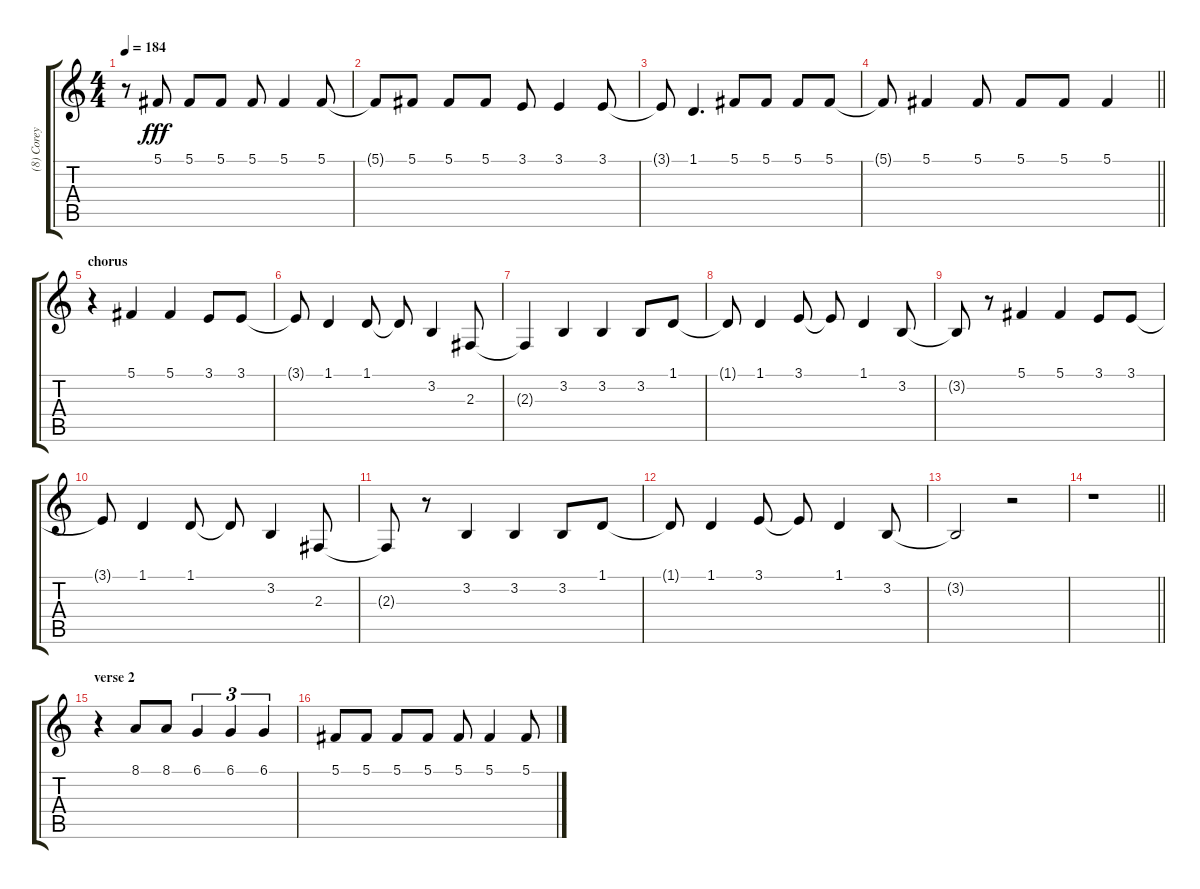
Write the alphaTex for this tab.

\track ("(8) Corey - vocal" "(8) Corey ") {instrument lead2sawtooth}
\staff {score tabs}
\tuning (Db4 Ab3 E3 B2 Gb2 Db2) {hide}
\ts (4 4)
\tempo 184
\clef g2
\ks c
r.8{dy fff} 5.1.8 5.1.8 5.1.8 5.1.8 5.1.4 5.1.8 |
5.1{t}.8 5.1.8 5.1.8 5.1.8 3.1.8 3.1.4 3.1.8 |
3.1{t}.8 1.1.4{d} 5.1.8 5.1.8 5.1.8 5.1.8 |
\barLineRight lightlight
5.1{t}.8 5.1.4 5.1.8 5.1.8 5.1.8 5.1.4 |
\section ("" "chorus")
r.4 5.1.4 5.1.4 3.1.8 3.1.8 |
3.1{t}.8 1.1.4 1.1.8 1.1{t}.8 3.2.4 2.3.8 |
2.3{t}.4 3.2.4 3.2.4 3.2.8 1.1.8 |
1.1{t}.8 1.1.4 3.1.8 3.1{t}.8 1.1.4 3.2.8 |
3.2{t}.8 r.8 5.1.4 5.1.4 3.1.8 3.1.8 |
3.1{t}.8 1.1.4 1.1.8 1.1{t}.8 3.2.4 2.3.8 |
2.3{t}.8 r.8 3.2.4 3.2.4 3.2.8 1.1.8 |
1.1{t}.8 1.1.4 3.1.8 3.1{t}.8 1.1.4 3.2.8 |
3.2{t}.2 r.2 |
\barLineRight lightlight
r.1 |
\section ("" "verse 2")
r.4 8.1.8 8.1.8 6.1.4{tu (3 2)} 6.1.4{tu (3 2)} 6.1.4{tu (3 2)} |
5.1.8 5.1.8 5.1.8 5.1.8 5.1.8 5.1.4 5.1.8
